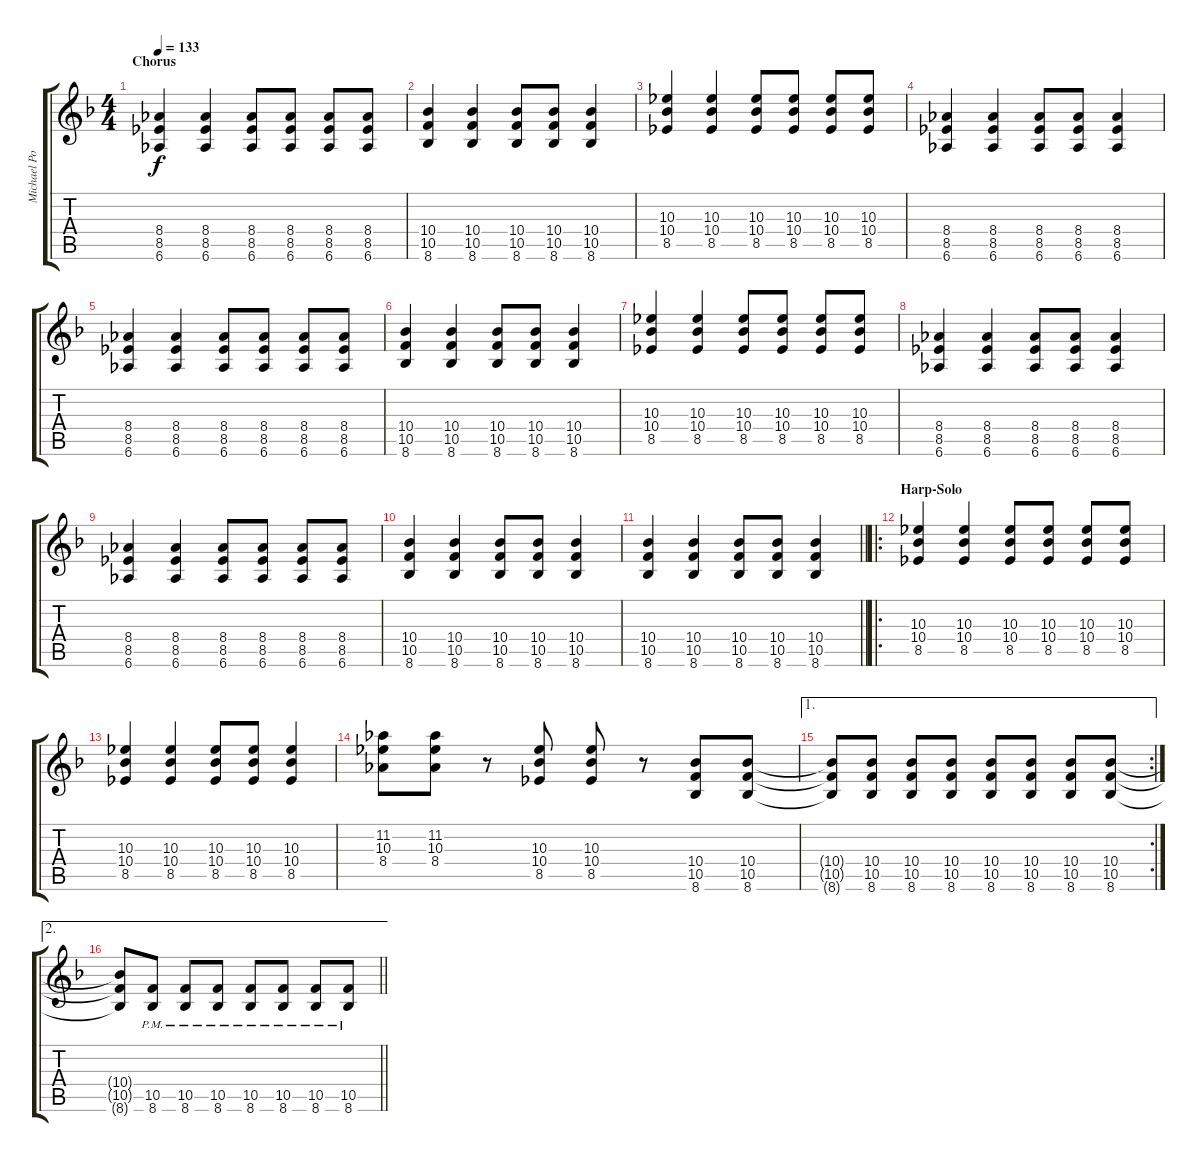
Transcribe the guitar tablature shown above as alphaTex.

\track ("Michael Poulsen" "Michael Po") {instrument distortionguitar}
\staff {score tabs}
\tuning (D4 A3 F3 C3 G2 D2) {hide}
\ts (4 4)
\section ("" "Chorus")
\tempo 133
\clef g2
\ks f
(8.4 8.5 6.6).4{dy f} (8.4 8.5 6.6).4 (8.4 8.5 6.6).8 (8.4 8.5 6.6).8 (8.4 8.5 6.6).8 (8.4 8.5 6.6).8 |
(10.4 10.5 8.6).4 (10.4 10.5 8.6).4 (10.4 10.5 8.6).8 (10.4 10.5 8.6).8 (10.4 10.5 8.6).4 |
(10.3 10.4 8.5).4 (10.3 10.4 8.5).4 (10.3 10.4 8.5).8 (10.3 10.4 8.5).8 (10.3 10.4 8.5).8 (10.3 10.4 8.5).8 |
(8.4 8.5 6.6).4 (8.4 8.5 6.6).4 (8.4 8.5 6.6).8 (8.4 8.5 6.6).8 (8.4 8.5 6.6).4 |
(8.4 8.5 6.6).4 (8.4 8.5 6.6).4 (8.4 8.5 6.6).8 (8.4 8.5 6.6).8 (8.4 8.5 6.6).8 (8.4 8.5 6.6).8 |
(10.4 10.5 8.6).4 (10.4 10.5 8.6).4 (10.4 10.5 8.6).8 (10.4 10.5 8.6).8 (10.4 10.5 8.6).4 |
(10.3 10.4 8.5).4 (10.3 10.4 8.5).4 (10.3 10.4 8.5).8 (10.3 10.4 8.5).8 (10.3 10.4 8.5).8 (10.3 10.4 8.5).8 |
(8.4 8.5 6.6).4 (8.4 8.5 6.6).4 (8.4 8.5 6.6).8 (8.4 8.5 6.6).8 (8.4 8.5 6.6).4 |
(8.4 8.5 6.6).4 (8.4 8.5 6.6).4 (8.4 8.5 6.6).8 (8.4 8.5 6.6).8 (8.4 8.5 6.6).8 (8.4 8.5 6.6).8 |
(10.4 10.5 8.6).4 (10.4 10.5 8.6).4 (10.4 10.5 8.6).8 (10.4 10.5 8.6).8 (10.4 10.5 8.6).4 |
\barLineRight lightlight
(10.4 10.5 8.6).4 (10.4 10.5 8.6).4 (10.4 10.5 8.6).8 (10.4 10.5 8.6).8 (10.4 10.5 8.6).4 |
\ro
\section ("" "Harp-Solo")
(10.3 10.4 8.5).4 (10.3 10.4 8.5).4 (10.3 10.4 8.5).8 (10.3 10.4 8.5).8 (10.3 10.4 8.5).8 (10.3 10.4 8.5).8 |
(10.3 10.4 8.5).4 (10.3 10.4 8.5).4 (10.3 10.4 8.5).8 (10.3 10.4 8.5).8 (10.3 10.4 8.5).4 |
(11.2 10.3 8.4).8 (11.2 10.3 8.4).8 r.8 (10.3 10.4 8.5).8 (10.3 10.4 8.5).8 r.8 (10.4 10.5 8.6).8 (10.4 10.5 8.6).8 |
\ae 1
\rc 2
(10.4{t} 10.5{t} 8.6{t}).8 (10.4 10.5 8.6).8 (10.4 10.5 8.6).8 (10.4 10.5 8.6).8 (10.4 10.5 8.6).8 (10.4 10.5 8.6).8 (10.4 10.5 8.6).8 (10.4 10.5 8.6).8 |
\ae 2
\barLineRight lightlight
(10.4{t} 10.5{t} 8.6{t}).8 (10.5{pm} 8.6{pm}).8 (10.5{pm} 8.6{pm}).8 (10.5{pm} 8.6{pm}).8 (10.5{pm} 8.6{pm}).8 (10.5{pm} 8.6{pm}).8 (10.5{pm} 8.6{pm}).8 (10.5{pm} 8.6{pm}).8
